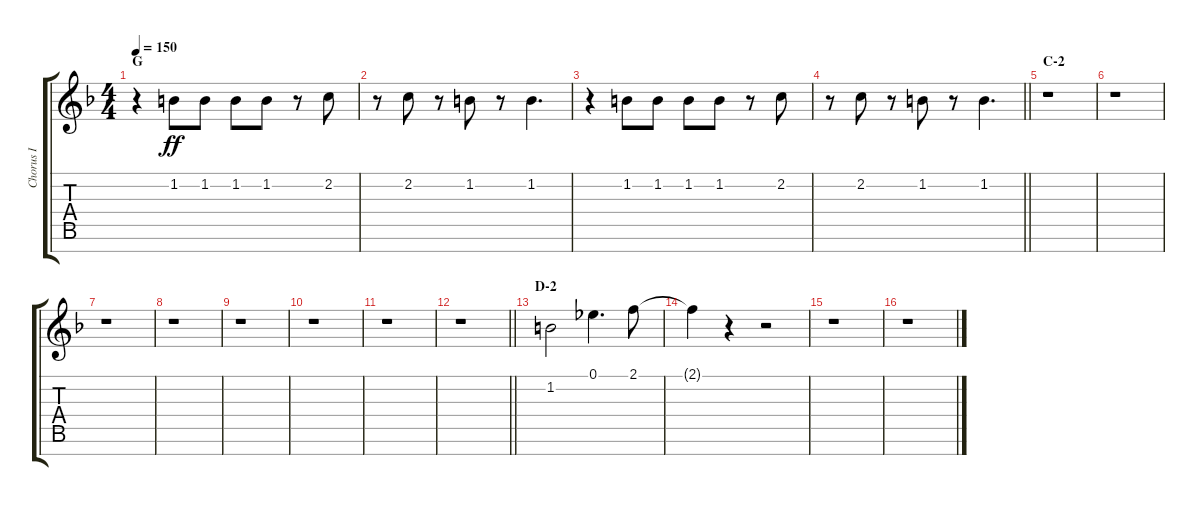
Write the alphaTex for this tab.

\track ("Chorus I" "Chorus I") {instrument voiceoohs}
\staff {score tabs}
\tuning (Eb5 Bb4 Gb4 Db4 Ab3 Eb3 Bb2) {hide}
\ts (4 4)
\section ("" "G")
\tempo 150
\clef g2
\ks f
r.4{dy ff} 1.2.8 1.2.8 1.2.8 1.2.8 r.8 2.2.8 |
r.8 2.2.8 r.8 1.2.8 r.8 1.2.4{d} |
r.4 1.2.8 1.2.8 1.2.8 1.2.8 r.8 2.2.8 |
\barLineRight lightlight
r.8 2.2.8 r.8 1.2.8 r.8 1.2.4{d} |
\section ("" "C-2")
r.1 |
r.1 |
r.1 |
r.1 |
r.1 |
r.1 |
r.1 |
\barLineRight lightlight
r.1 |
\section ("" "D-2")
1.2.2 0.1.4{d} 2.1.8 |
2.1{t}.4 r.4 r.2 |
r.1 |
r.1
